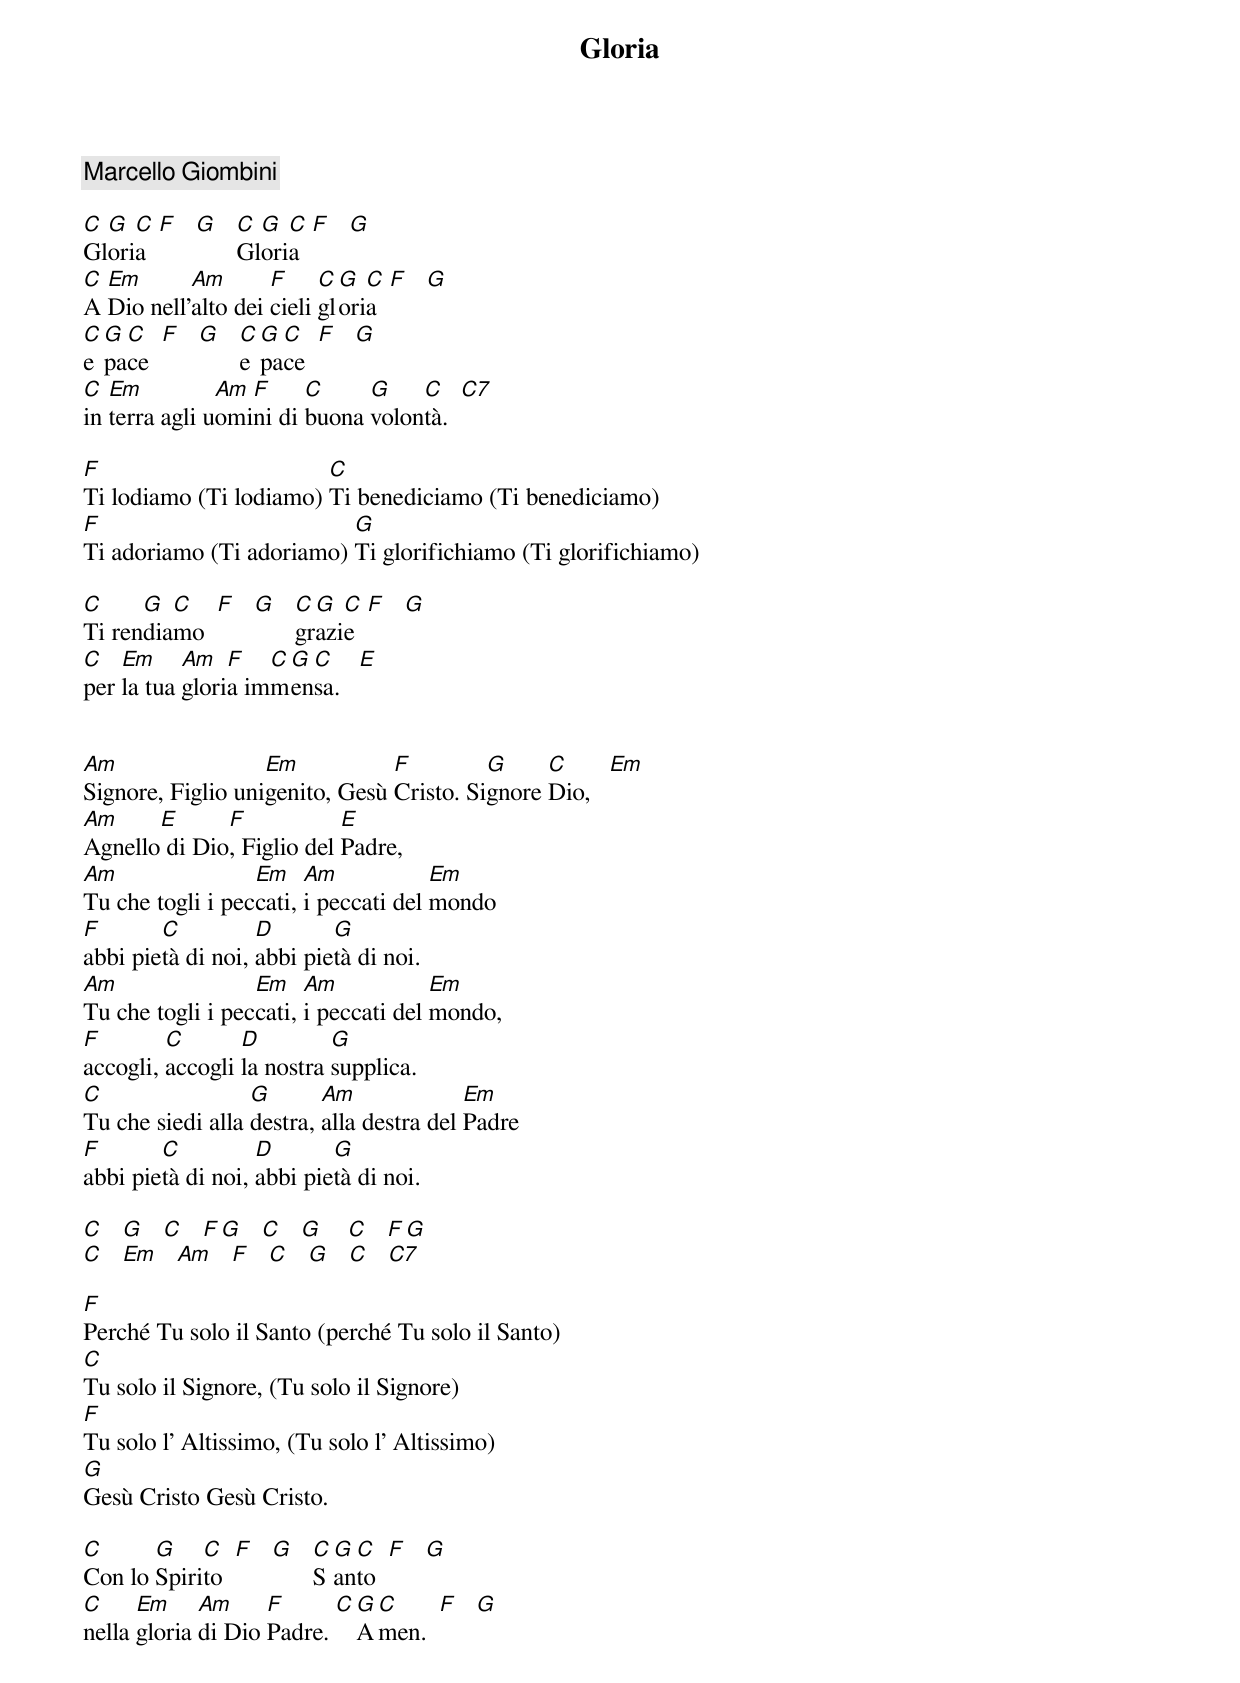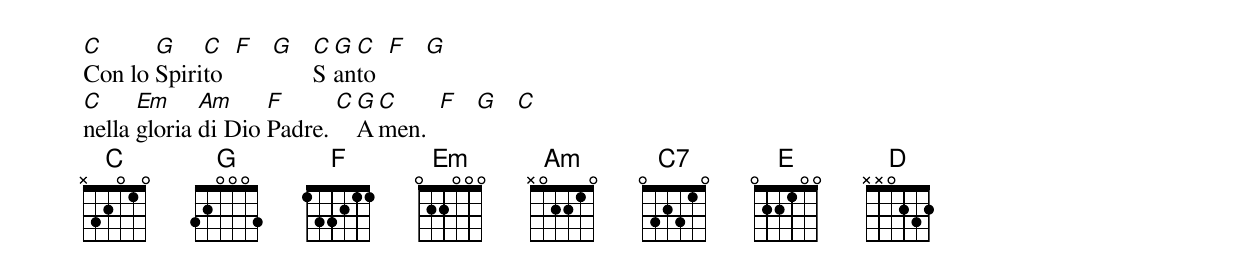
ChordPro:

{title:Gloria}
{c:Marcello Giombini}

[C]Gl[G]ori[C]a  [F]   [G]   [C]Gl[G]ori[C]a  [F]   [G]
[C]A [Em]Dio nell’[Am]alto dei [F]cieli [C]gl[G]ori[C]a  [F]   [G]
[C]e [G]pa[C]ce  [F]   [G]   [C]e [G]pa[C]ce  [F]   [G]
[C]in [Em]terra agli u[Am]omi[F]ni di [C]buona [G]volon[C]tà.  [C7]

[F]Ti lodiamo (Ti lodiamo) [C]Ti benediciamo (Ti benediciamo)
[F]Ti adoriamo (Ti adoriamo) [G]Ti glorifichiamo (Ti glorifichiamo)

[C]Ti ren[G]dia[C]mo  [F]   [G]   [C]gr[G]azi[C]e  [F]   [G]
[C]per [Em]la tua [Am]glori[F]a im[C]m[G]en[C]sa.   [E]


[Am]Signore, Figlio uni[Em]genito, Gesù [F]Cristo. Si[G]gnore [C]Dio,   [Em]
[Am]Agnello[E] di Dio[F], Figlio del [E]Padre,
[Am]Tu che togli i pec[Em]cati, [Am]i peccati del [Em]mondo
[F]abbi pie[C]tà di noi, [D]abbi pie[G]tà di noi.
[Am]Tu che togli i pec[Em]cati, [Am]i peccati del [Em]mondo,
[F]accogli, [C]accogli [D]la nostra [G]supplica.
[C]Tu che siedi alla [G]destra, [Am]alla destra del [Em]Padre
[F]abbi pie[C]tà di noi, [D]abbi pie[G]tà di noi.

[C]   [G]   [C]   [F][G]   [C]   [G]    [C]   [F][G]
[C]   [Em]   [Am]   [F]   [C]   [G]   [C]   [C7]

[F]Perché Tu solo il Santo (perché Tu solo il Santo)
[C]Tu solo il Signore, (Tu solo il Signore)
[F]Tu solo l’ Altissimo, (Tu solo l’ Altissimo)
[G]Gesù Cristo Gesù Cristo.

[C]Con lo [G]Spiri[C]to  [F]   [G]   [C]S[G]an[C]to  [F]   [G]
[C]nella [Em]gloria [Am]di Dio [F]Padre. [C][G]A[C]men.  [F]   [G]
[C]Con lo [G]Spiri[C]to  [F]   [G]   [C]S[G]an[C]to  [F]   [G]
[C]nella [Em]gloria [Am]di Dio [F]Padre. [C][G]A[C]men.  [F]   [G]   [C]
